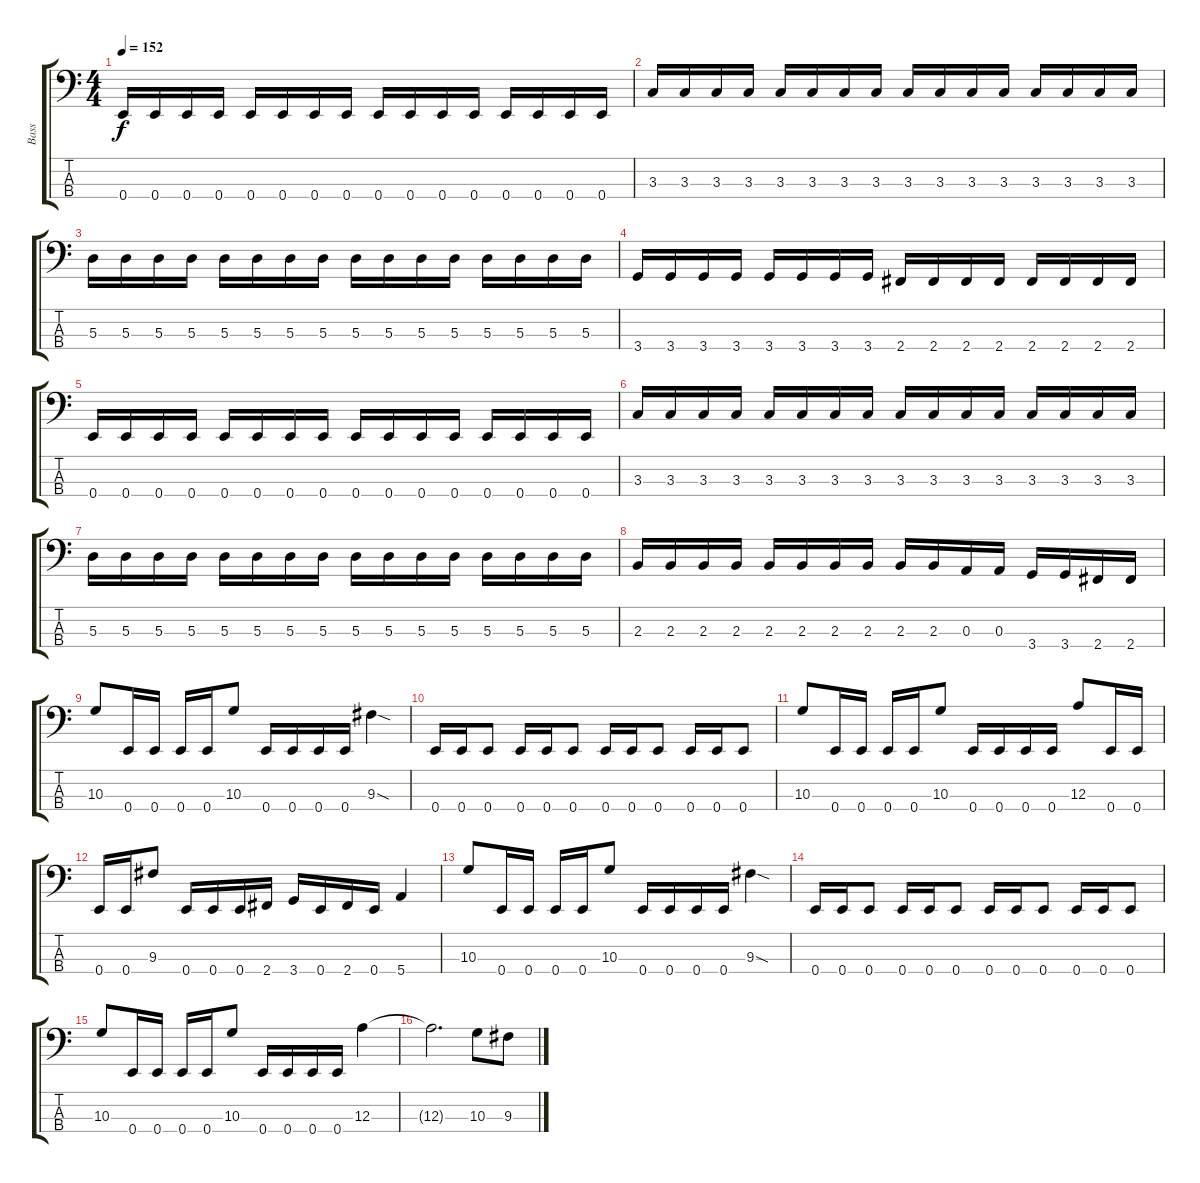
\track ("Bass" "Bass") {instrument electricbassfinger}
\staff {score tabs}
\tuning (G2 D2 A1 E1) {hide}
\ts (4 4)
\tempo 152
\clef f4
\ks c
0.4.16{dy f} 0.4.16 0.4.16 0.4.16 0.4.16 0.4.16 0.4.16 0.4.16 0.4.16 0.4.16 0.4.16 0.4.16 0.4.16 0.4.16 0.4.16 0.4.16 |
3.3.16 3.3.16 3.3.16 3.3.16 3.3.16 3.3.16 3.3.16 3.3.16 3.3.16 3.3.16 3.3.16 3.3.16 3.3.16 3.3.16 3.3.16 3.3.16 |
5.3.16 5.3.16 5.3.16 5.3.16 5.3.16 5.3.16 5.3.16 5.3.16 5.3.16 5.3.16 5.3.16 5.3.16 5.3.16 5.3.16 5.3.16 5.3.16 |
3.4.16 3.4.16 3.4.16 3.4.16 3.4.16 3.4.16 3.4.16 3.4.16 2.4.16 2.4.16 2.4.16 2.4.16 2.4.16 2.4.16 2.4.16 2.4.16 |
0.4.16 0.4.16 0.4.16 0.4.16 0.4.16 0.4.16 0.4.16 0.4.16 0.4.16 0.4.16 0.4.16 0.4.16 0.4.16 0.4.16 0.4.16 0.4.16 |
3.3.16 3.3.16 3.3.16 3.3.16 3.3.16 3.3.16 3.3.16 3.3.16 3.3.16 3.3.16 3.3.16 3.3.16 3.3.16 3.3.16 3.3.16 3.3.16 |
5.3.16 5.3.16 5.3.16 5.3.16 5.3.16 5.3.16 5.3.16 5.3.16 5.3.16 5.3.16 5.3.16 5.3.16 5.3.16 5.3.16 5.3.16 5.3.16 |
2.3.16 2.3.16 2.3.16 2.3.16 2.3.16 2.3.16 2.3.16 2.3.16 2.3.16 2.3.16 0.3.16 0.3.16 3.4.16 3.4.16 2.4.16 2.4.16 |
10.3.8 0.4.16 0.4.16 0.4.16 0.4.16 10.3.8 0.4.16 0.4.16 0.4.16 0.4.16 9.3{sod}.4 |
0.4.16 0.4.16 0.4.8 0.4.16 0.4.16 0.4.8 0.4.16 0.4.16 0.4.8 0.4.16 0.4.16 0.4.8 |
10.3.8 0.4.16 0.4.16 0.4.16 0.4.16 10.3.8 0.4.16 0.4.16 0.4.16 0.4.16 12.3.8 0.4.16 0.4.16 |
0.4.16 0.4.16 9.3.8 0.4.16 0.4.16 0.4.16 2.4.16 3.4.16 0.4.16 2.4.16 0.4.16 5.4.4 |
10.3.8 0.4.16 0.4.16 0.4.16 0.4.16 10.3.8 0.4.16 0.4.16 0.4.16 0.4.16 9.3{sod}.4 |
0.4.16 0.4.16 0.4.8 0.4.16 0.4.16 0.4.8 0.4.16 0.4.16 0.4.8 0.4.16 0.4.16 0.4.8 |
10.3.8 0.4.16 0.4.16 0.4.16 0.4.16 10.3.8 0.4.16 0.4.16 0.4.16 0.4.16 12.3.4 |
12.3{t}.2{d} 10.3.8 9.3.8
